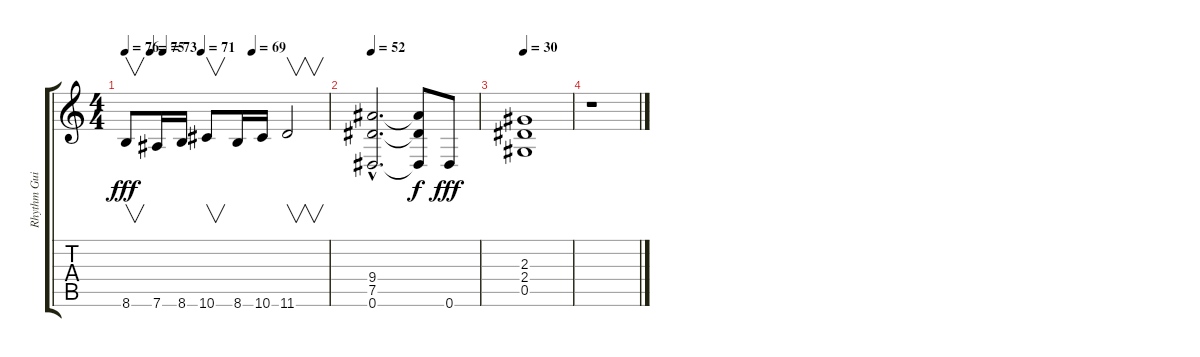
\track ("Rhythm Guitar" "Rhythm Gui") {instrument overdrivenguitar}
\staff {score tabs}
\tuning (Eb4 Bb3 Gb3 Db3 Ab2 Eb2) {hide}
\ts (4 4)
\tempo 76
\tempo (75 0.125)
\tempo (73 0.1875)
\tempo (71 0.375)
\tempo (69 0.625)
\clef g2
\ks c
8.6.8{v dy fff} 7.6.16 8.6.16 10.6.8{v} 8.6.16 10.6.16 11.6.2{v} |
\tempo 52
(9.4{hac} 7.5{hac} 0.6{hac}).2{d} (9.4{t} 7.5{t} 0.6{t}).8{dy f} 0.6.8{dy fff} |
\tempo 30
(2.3 2.4 0.5).1 |
r.1
